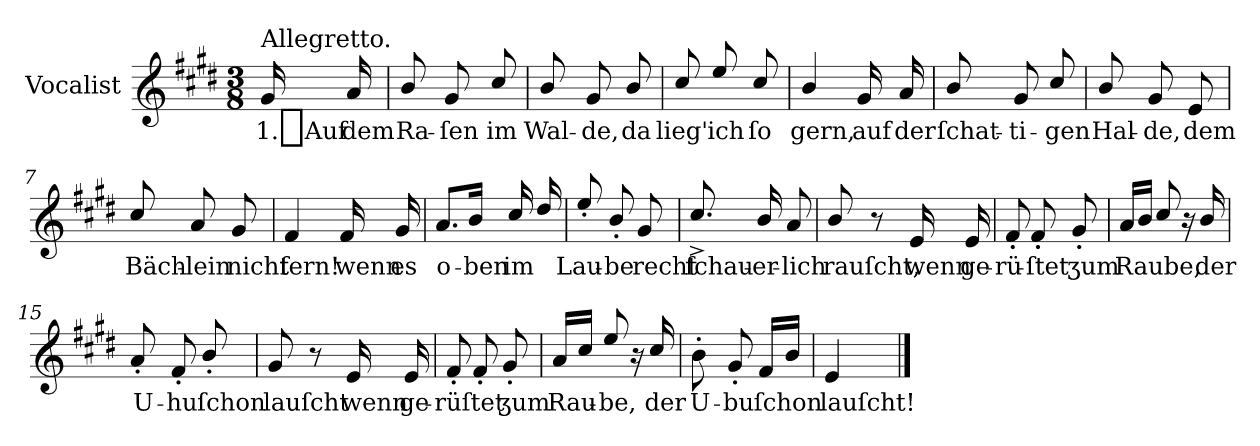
**kern	**text
*part1	*part1
*staff1	*staff1
*I"Vocalist	*
*k[f#c#g#d#]	*
*E:	*
*M3/8	*
=	=
!LO:TX:a:t=Allegretto.	!
16g#	1._Auf
16a	dem
=1	=1
8b/	Ra-
8g#	-ſen
8cc#/	im
=2	=2
8b/	Wal-
8g#	-de,
8b/	da
=3	=3
8cc#/	lieg'
8ee/	ich
8cc#/	ſo
=4	=4
4b/	gern,
16g#	auf
16a	der
=5	=5
8b/	ſchat-
8g#	-ti-
8cc#/	-gen
=6	=6
8b/	Hal-
8g#	-de,
8e	dem
=7	=7
8cc#/	Bäch-
8a	-lein
8g#	nicht
=8	=8
4f#	ſern!
16f#	wenn
16g#	es
=9	=9
8.aL	o-
16bJk	-ben
16cc#/	im
16dd#/	.
=10	=10
8ee'/	Lau-
8b'/	-be
8g#	recht
=11	=11
8.cc#^/	ſchau-
16b/	-er-
8a	-lich
=12	=12
8b/	rauſcht,
8r	.
16e	wenn
16e	ge-
=13	=13
8f#'	-rü-
8f#'	-ſtet
8g#'	ʒum
=14	=14
16aLL	Raube,
16bJJ	.
8cc#/	.
16r	.
16b/	der
=15	=15
8a'	U-
8f#'	-hu
8b'/	ſchon
=16	=16
8g#	lauſcht
8r	.
16e	wenn
16e	ge-
=17	=17
8f#'	-rüſtet
8f#'	.
8g#'	ʒum
=18	=18
16a/LL	Rau-
16cc#JJ	.
8ee/	-be,
16r	.
16cc#/	der
=19	=19
8b'	U-
8g#'	-bu
16f#LL	ſchon
16bJJ	.
=20	=20
4e	lauſcht!
==	==
*-	*-
